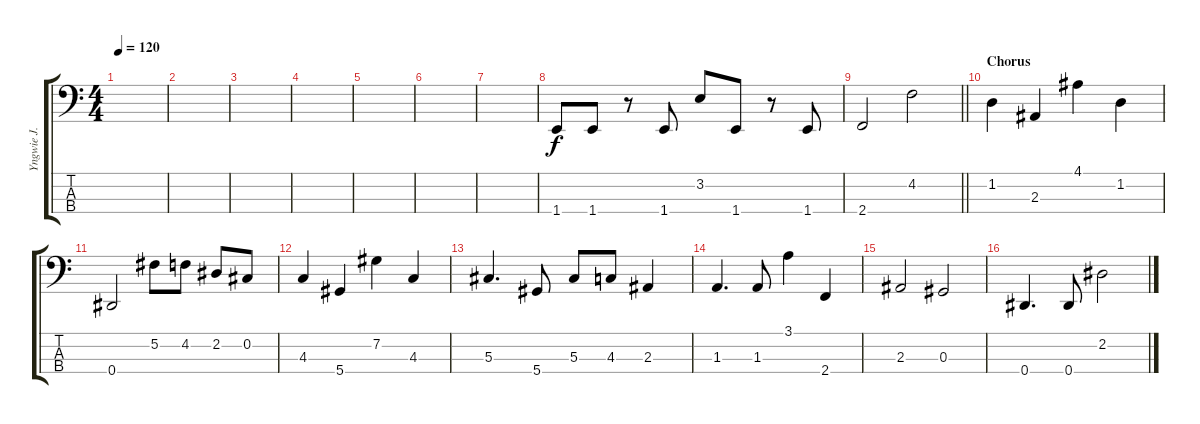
\track ("Yngwie J. Malmsteen" "Yngwie J. ") {instrument electricbassfinger}
\staff {score tabs}
\tuning (Gb2 Db2 Ab1 Eb1) {hide}
\ts (4 4)
\tempo 120
\clef f4
\ks c
|
|
|
|
|
|
|
1.4.8 1.4.8 r.8 1.4.8 3.2.8 1.4.8 r.8 1.4.8 |
\barLineRight lightlight
2.4.2 4.2.2 |
\section ("" "Chorus")
1.2.4 2.3.4 4.1.4 1.2.4 |
0.4.2 5.2.8 4.2.8 2.2.8 0.2.8 |
4.3.4 5.4.4 7.2.4 4.3.4 |
5.3.4{d} 5.4.8 5.3.8 4.3.8 2.3.4 |
1.3.4{d} 1.3.8 3.1.4 2.4.4 |
2.3.2 0.3.2 |
0.4.4{d} 0.4.8 2.2.2
